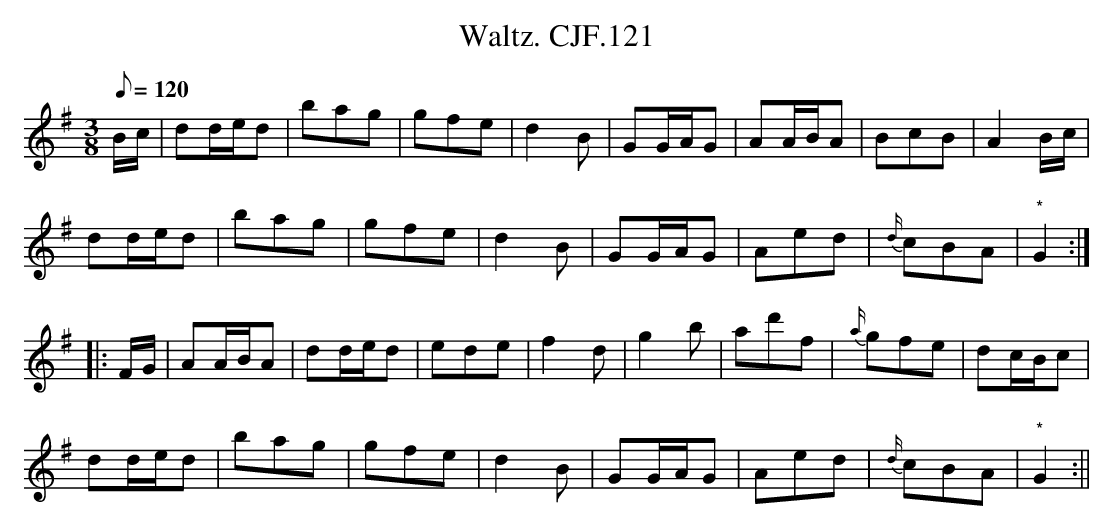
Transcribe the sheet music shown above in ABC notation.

X:1
T:Waltz. CJF.121
M:3/8
L:1/8
Q:1/8=120
K:G
B/c/|dd/e/d|bag|gfe|d2B|\
GG/A/G|AA/B/A|BcB|A2B/c/|
dd/e/d|bag|gfe|d2B|GG/A/G|Aed|{d/}cBA|"*"G2:|
|:F/G/|AA/B/A|dd/e/d|ede|f2d|g2b|ad'f|{a/}gfe|dc/B/c|
dd/e/d|bag|gfe|d2B|GG/A/G|Aed|{d/}cBA|"*"G2:||
